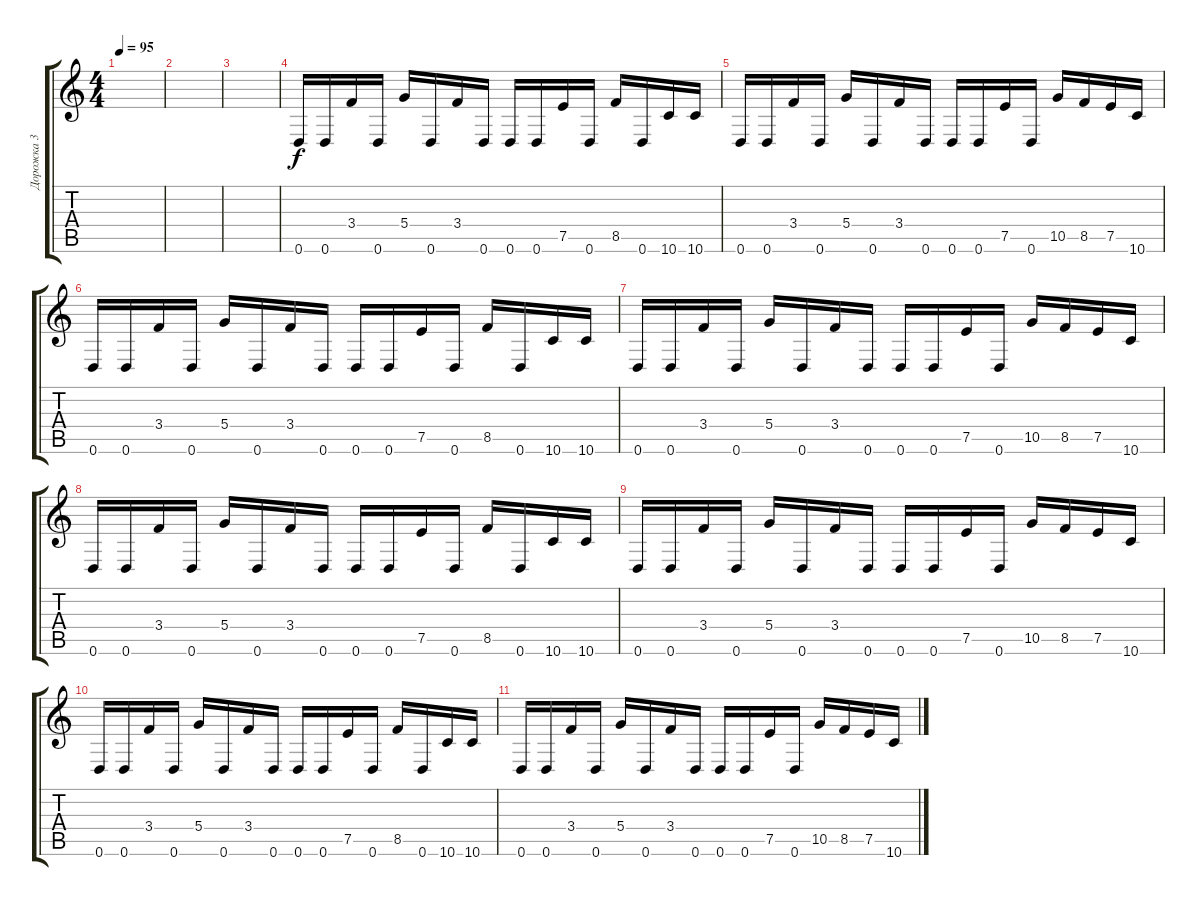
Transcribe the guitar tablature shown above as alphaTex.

\track ("Дорожка 3" "Дорожка 3") {instrument distortionguitar}
\staff {score tabs}
\tuning (E4 B3 G3 D3 A2 D2) {hide}
\ts (4 4)
\tempo 95
\clef g2
\ks c
|
|
|
0.6.16 0.6.16 3.4.16 0.6.16 5.4.16 0.6.16 3.4.16 0.6.16 0.6.16 0.6.16 7.5.16 0.6.16 8.5.16 0.6.16 10.6.16 10.6.16 |
0.6.16 0.6.16 3.4.16 0.6.16 5.4.16 0.6.16 3.4.16 0.6.16 0.6.16 0.6.16 7.5.16 0.6.16 10.5.16 8.5.16 7.5.16 10.6.16 |
0.6.16 0.6.16 3.4.16 0.6.16 5.4.16 0.6.16 3.4.16 0.6.16 0.6.16 0.6.16 7.5.16 0.6.16 8.5.16 0.6.16 10.6.16 10.6.16 |
0.6.16 0.6.16 3.4.16 0.6.16 5.4.16 0.6.16 3.4.16 0.6.16 0.6.16 0.6.16 7.5.16 0.6.16 10.5.16 8.5.16 7.5.16 10.6.16 |
0.6.16 0.6.16 3.4.16 0.6.16 5.4.16 0.6.16 3.4.16 0.6.16 0.6.16 0.6.16 7.5.16 0.6.16 8.5.16 0.6.16 10.6.16 10.6.16 |
0.6.16 0.6.16 3.4.16 0.6.16 5.4.16 0.6.16 3.4.16 0.6.16 0.6.16 0.6.16 7.5.16 0.6.16 10.5.16 8.5.16 7.5.16 10.6.16 |
0.6.16 0.6.16 3.4.16 0.6.16 5.4.16 0.6.16 3.4.16 0.6.16 0.6.16 0.6.16 7.5.16 0.6.16 8.5.16 0.6.16 10.6.16 10.6.16 |
0.6.16 0.6.16 3.4.16 0.6.16 5.4.16 0.6.16 3.4.16 0.6.16 0.6.16 0.6.16 7.5.16 0.6.16 10.5.16 8.5.16 7.5.16 10.6.16
